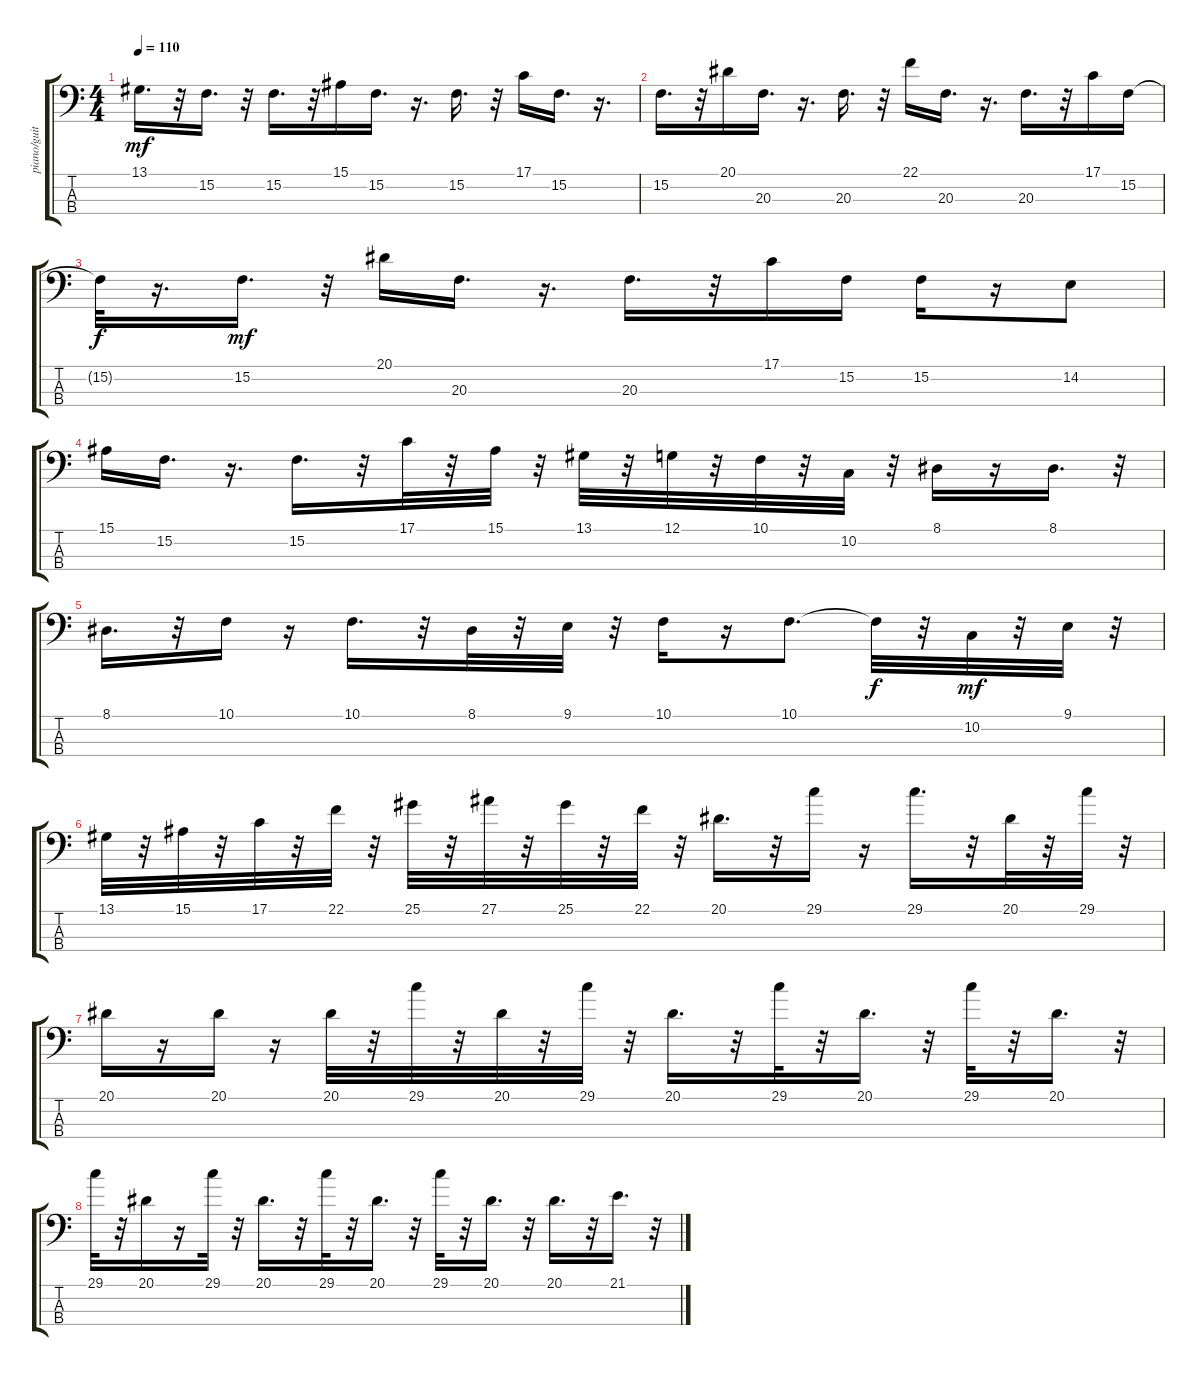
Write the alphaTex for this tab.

\track ("piano/guit/bass/syn " "piano/guit") {instrument brightacousticpiano}
\staff {score tabs}
\tuning (G2 D2 A1 E1) {hide}
\ts (4 4)
\tempo 110
\clef f4
\ks c
13.1.16{d dy mf} r.32 15.2.16{d} r.32 15.2.16{d} r.32 15.1.16 15.2.16{d} r.16{d} 15.2.16{d} r.32 17.1.16 15.2.16{d} r.16{d} |
15.2.16{d} r.32 20.1.16 20.3.16{d} r.16{d} 20.3.16{d} r.32 22.1.16 20.3.16{d} r.16{d} 20.3.16{d} r.32 17.1.16 15.2.16 |
15.2{t}.32{dy f} r.16{d} 15.2.16{d dy mf} r.32 20.1.16 20.3.16{d} r.16{d} 20.3.16{d} r.32 17.1.16 15.2.16 15.2.16 r.16 14.2.8 |
15.1.16 15.2.16{d} r.16{d} 15.2.16{d} r.32 17.1.32 r.32 15.1.32 r.32 13.1.32 r.32 12.1.32 r.32 10.1.32 r.32 10.2.32 r.32 8.1.16 r.16 8.1.16{d} r.32 |
8.1.16{d} r.32 10.1.16 r.16 10.1.16{d} r.32 8.1.32 r.32 9.1.32 r.32 10.1.16 r.16 10.1.8{d} 10.1{t}.32{dy f} r.32 10.2.32{dy mf} r.32 9.1.32 r.32 |
13.1.32 r.32 15.1.32 r.32 17.1.32 r.32 22.1.32 r.32 25.1.32 r.32 27.1.32 r.32 25.1.32 r.32 22.1.32 r.32 20.1.16{d} r.32 29.1.16 r.16 29.1.16{d} r.32 20.1.32 r.32 29.1.32 r.32 |
20.1.16 r.16 20.1.16 r.16 20.1.32 r.32 29.1.32 r.32 20.1.32 r.32 29.1.32 r.32 20.1.16{d} r.32 29.1.32 r.32 20.1.16{d} r.32 29.1.32 r.32 20.1.16{d} r.32 |
29.1.32 r.32 20.1.16 r.16 29.1.32 r.32 20.1.16{d} r.32 29.1.32 r.32 20.1.16{d} r.32 29.1.32 r.32 20.1.16{d} r.32 20.1.16{d} r.32 21.1.16{d} r.32
